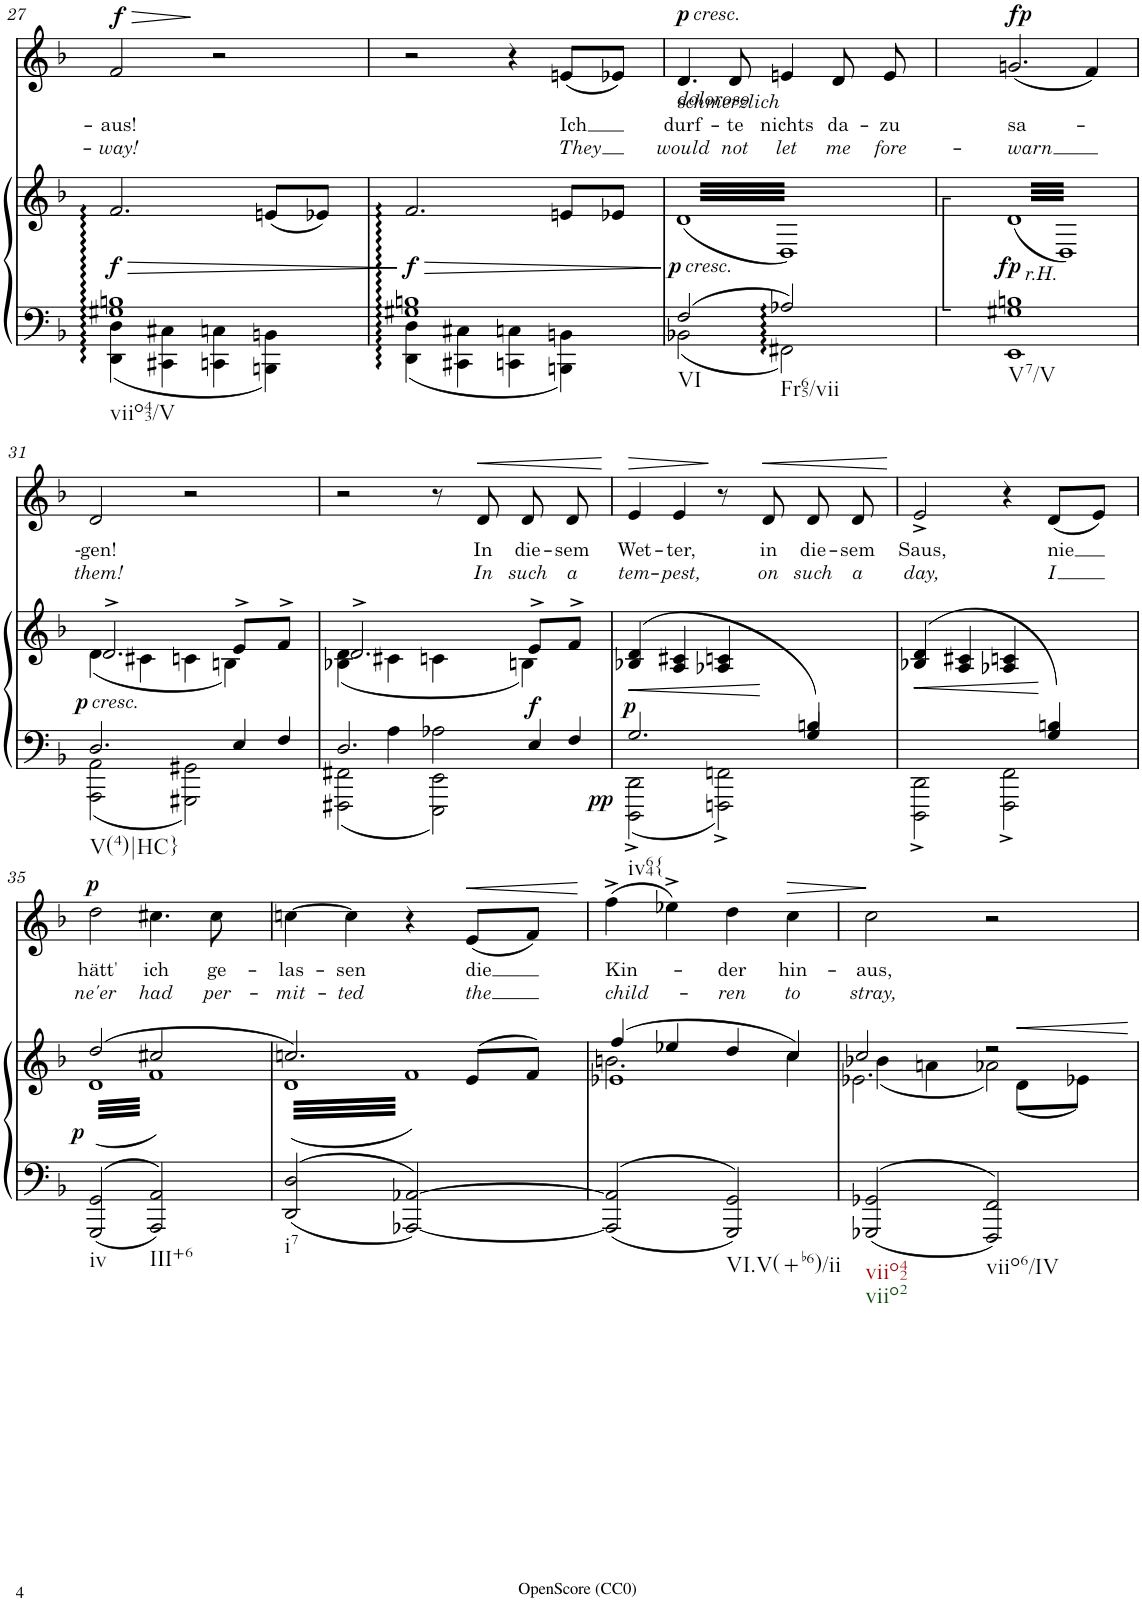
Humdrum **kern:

**kern	**kern	**dynam	**kern	**text	**text	**dynam
*part2	*part2	*part2	*part1	*part1	*part1	*part1
*staff3	*staff2	*staff2/3	*staff1	*staff1	*staff1	*staff1
*I"Piano	*	*	*I"Voice	*	*	*
*I'Pno	*	*	*	*	*	*
!!LO:PB:g=z
*clefF4	*clefG2	*	*clefG2	*	*	*
*k[b-]	*k[b-]	*	*k[b-]	*	*	*
*M4/4	*M4/4	*	*M4/4	*	*	*
=27	=27	=27	=27	=27	=27	=27
*^	*	*	*	*	*	*
!LO:TX:b:t=viio43/V	!	!	!	!	!	!	!
!	!	!	!LO:DY:a=2	!	!LO:LY:b	!LO:LY:b	!LO:HP:b
!	!	!	!	!	!	!	!LO:DY:n=1:a
1G#X 1Bn	4DD\ 4D\	2.f/	f	2f/	-aus!	-way!	> f
.	4CC#X\ 4C#X\	.	.	.	.	.	.
.	4CCn\ 4Cn\	.	.	2r	.	.	]
.	4BBBn\ 4BBn\	(8en/L	.	.	.	.	.
.	.	8e-X/J)	.	.	.	.	.
=28	=28	=28	=28	=28	=28	=28	=28
!	!	!	!LO:DY:a=2	!	!	!	!
1G#X 1Bn	4DD\ 4D\	2.f/	f	2r	.	.	.
.	4CC#X\ 4C#X\	.	.	.	.	.	.
.	4CCn\ 4Cn\	.	.	4r	.	.	.
!	!	!	!	!	!LO:LY:b	!LO:LY:b	!
.	4BBBn\ 4BBn\	8en/L	.	(8en/L	Ich	They	.
.	.	8e-X/J	.	8e-X/J)	.	.	.
=29	=29	=29	=29	=29	=29	=29	=29
!	!	!	!	!LO:TX:b:i:t=doloroso	!	!	!
!	!	!	!	!LO:TX:b:i:t=schmerzlich	!	!	!
!	!	!	!	!LO:TX:a:i:t=cresc.	!	!	!
!LO:TX:a:i:t=cresc.	!	!	!	!	!	!	!
!LO:TX:b:t=Fr65/vii	!	!	!	!	!	!	!
!	!	!	!LO:DY:a=2	!	!LO:LY:b	!LO:LY:b	!LO:DY:a
*	*	*tremolo	*	*	*	*	*
2F/	2BB-X\	(32dLLL	p	4.d/	durf-	would	p
.	.	32D)	.	.	.	.	.
.	.	32d	.	.	.	.	.
.	.	32D)	.	.	.	.	.
.	.	32d	.	.	.	.	.
.	.	32D)	.	.	.	.	.
.	.	32d	.	.	.	.	.
.	.	32D)	.	.	.	.	.
.	.	32d	.	.	.	.	.
.	.	32D)	.	.	.	.	.
.	.	32d	.	.	.	.	.
.	.	32D)	.	.	.	.	.
!	!	!	!	!	!LO:LY:b	!LO:LY:b	!
.	.	32d	.	8d/	-te	not	.
.	.	32D)	.	.	.	.	.
.	.	32d	.	.	.	.	.
.	.	32D)	.	.	.	.	.
!LO:TX:b:t=VI	!	!	!	!	!	!	!
!	!	!	!	!	!LO:LY:b	!LO:LY:b	!
2A-X/	2FF#X\	32d	.	4en/	nichts	let	.
.	.	32D)	.	.	.	.	.
.	.	32d	.	.	.	.	.
.	.	32D)	.	.	.	.	.
.	.	32d	.	.	.	.	.
.	.	32D)	.	.	.	.	.
.	.	32d	.	.	.	.	.
.	.	32D)	.	.	.	.	.
!	!	!	!	!	!LO:LY:b	!LO:LY:b	!
.	.	32d	.	8d/	da-	me	.
.	.	32D)	.	.	.	.	.
.	.	32d	.	.	.	.	.
.	.	32D)	.	.	.	.	.
!	!	!	!	!	!LO:LY:b	!LO:LY:b	!
.	.	32d	.	8e/	-zu	fore-	.
.	.	32D)	.	.	.	.	.
.	.	32d	.	.	.	.	.
.	.	32D)JJJ	.	.	.	.	.
*v	*v	*	*	*	*	*	*
=30	=30	=30	=30	=30	=30	=30
!	!LO:TX:b:i:t=r.H.	!	!	!	!	!
!LO:TX:b:t=V7/V	!	!	!	!	!	!
!	!	!LO:DY:b	!	!LO:LY:b	!LO:LY:b	!LO:DY:a
1EE 1G#X 1Bn	(32dLLL	fp	(2.gn/	sa-	-warn	fp
.	32D)	.	.	.	.	.
.	32d	.	.	.	.	.
.	32D)	.	.	.	.	.
.	32d	.	.	.	.	.
.	32D)	.	.	.	.	.
.	32d	.	.	.	.	.
.	32D)	.	.	.	.	.
.	32d	.	.	.	.	.
.	32D)	.	.	.	.	.
.	32d	.	.	.	.	.
.	32D)	.	.	.	.	.
.	32d	.	.	.	.	.
.	32D)	.	.	.	.	.
.	32d	.	.	.	.	.
.	32D)	.	.	.	.	.
.	32d	.	.	.	.	.
.	32D)	.	.	.	.	.
.	32d	.	.	.	.	.
.	32D)	.	.	.	.	.
.	32d	.	.	.	.	.
.	32D)	.	.	.	.	.
.	32d	.	.	.	.	.
.	32D)	.	.	.	.	.
.	32d	.	4f/)	.	.	.
.	32D)	.	.	.	.	.
.	32d	.	.	.	.	.
.	32D)	.	.	.	.	.
.	32d	.	.	.	.	.
.	32D)	.	.	.	.	.
.	32d	.	.	.	.	.
.	32D)JJJ	.	.	.	.	.
*	*Xtremolo	*	*	*	*	*
!!LO:LB:g=z
=31	=31	=31	=31	=31	=31	=31
*^	*^	*	*	*	*	*
!	!	!LO:TX:b:i:t=cresc.	!	!	!	!	!	!
!LO:TX:b:t=V(4)|HC}	!	!	!	!	!	!	!	!
!	!	!	!	!LO:DY:b	!	!LO:LY:b	!LO:LY:b	!
2.D/	2AAA\ 2AA\	2.d^/	(4d\	p	2d/	-gen!	them!	.
.	.	.	.	.	.	.	.	.
.	.	.	.	.	.	.	.	.
.	.	.	.	.	.	.	.	.
.	.	.	.	.	.	.	.	.
.	.	.	.	.	.	.	.	.
.	.	.	.	.	.	.	.	.
.	.	.	.	.	.	.	.	.
.	.	.	4c#X\	.	.	.	.	.
.	.	.	.	.	.	.	.	.
.	.	.	.	.	.	.	.	.
.	.	.	.	.	.	.	.	.
.	.	.	.	.	.	.	.	.
.	.	.	.	.	.	.	.	.
.	.	.	.	.	.	.	.	.
.	.	.	.	.	.	.	.	.
.	2GGG#X\ 2GG#X\	.	4cn\	.	2r	.	.	.
8E/L	.	8e^/L	4Bn\)	.	.	.	.	.
8F/J	.	8f^/J	.	.	.	.	.	.
=32	=32	=32	=32	=32	=32	=32	=32	=32
*	*^	*	*	*	*	*	*	*
2.D/	2FFF#X\ 2FF#X\	4ryy	2.d^/	(4B-X\ 4d\	.	2r	.	.	.
.	.	4A\	.	4c#X\	.	.	.	.	.
.	2EEE\ 2EE\	2A-X\	.	4cn\	.	8r	.	.	.
!	!	!	!	!	!	!	!LO:LY:b	!LO:LY:b	!LO:HP:b
.	.	.	.	.	.	8d/	In	In	<
!	!	!	!	!	!LO:DY:a=2	!	!LO:LY:b	!LO:LY:b	!
8E/L	.	.	8e^/L	4Bn\)	f	8d/	die-	such	.
!	!	!	!	!	!LO:DY:b=2	!	!LO:LY:b	!LO:LY:b	!
8F/J	.	.	8f^/J	.	pp	8d/	-sem	a	.
*v	*v	*v	*	*	*	*	*	*	*
*	*v	*v	*	*	*	*	*
.	.	.	.	.	.	[
=33	=33	=33	=33	=33	=33	=33
*^	*	*	*	*	*	*
*	*^	*	*	*	*	*	*
!LO:TX:b:t=iv64{	!	!	!	!	!	!	!	!
!	!	!	!	!LO:HP:b	!	!LO:LY:b	!LO:LY:b	!LO:HP:b
!	!	!	!	!LO:DY:n=1:a=2	!	!	!	!
2.ryy	2.G/	2DDD\^ 2DD\^	(>4B-X/ 4d/	< p	4e/	Wet-	tem-	>
!	!	!	!	!	!	!LO:LY:b	!LO:LY:b	!
.	.	.	4A/ 4c#X/	.	4e/	-ter,	-pest,	.
.	.	2FFFn\^ 2FFn\^	4A-X/ 4cn/	.	8r	.	.	]
!	!	!	!	!	!	!LO:LY:b	!LO:LY:b	!LO:HP:b
.	.	.	.	.	8d/	in	on	<
!	!	!	!	!	!	!LO:LY:b	!LO:LY:b	!
4Bn/)	4G/	.	4ryy	[	8d/	die-	such	.
!	!	!	!	!	!	!LO:LY:b	!LO:LY:b	!
.	.	.	.	.	8d/	-sem	a	.
*v	*v	*v	*	*	*	*	*	*
.	.	.	.	.	.	[
=34	=34	=34	=34	=34	=34	=34
*^	*	*	*	*	*	*
!	!	!	!LO:HP:b	!	!LO:LY:b	!LO:LY:b	!
2.ryy	2DDD\^< 2DD\^<	(>4B-X/ 4d/	<	2e^/	Saus,	day,	.
.	.	4A/ 4c#X/	.	.	.	.	.
.	2FFF\^< 2FF\^<	4A-X/ 4cn/	.	4r	.	.	.
!	!	!	!	!	!LO:LY:b	!LO:LY:b	!
4G/ 4Bn/)	.	4ryy	[	(8d/L	nie	I	.
.	.	.	.	8e/J)	.	.	.
*v	*v	*	*	*	*	*	*
!!LO:LB:g=z
=35	=35	=35	=35	=35	=35	=35
*	*^	*	*	*	*	*
!LO:TX:b:t=iv	!	!	!	!	!	!	!
!	!	!	!LO:DY:a=2	!	!LO:LY:b	!LO:LY:b	!LO:DY:a
*	*tremolo	*	*	*	*	*	*
2GGG/ 2GG/	(2dd/	(32dLLL	p	2dd\	hätt'	ne'er	p
.	.	32f)	.	.	.	.	.
.	.	32d	.	.	.	.	.
.	.	32f)	.	.	.	.	.
.	.	32d	.	.	.	.	.
.	.	32f)	.	.	.	.	.
.	.	32d	.	.	.	.	.
.	.	32f)	.	.	.	.	.
.	.	32d	.	.	.	.	.
.	.	32f)	.	.	.	.	.
.	.	32d	.	.	.	.	.
.	.	32f)	.	.	.	.	.
.	.	32d	.	.	.	.	.
.	.	32f)	.	.	.	.	.
.	.	32d	.	.	.	.	.
.	.	32f)	.	.	.	.	.
!LO:TX:b:t=III+6	!	!	!	!	!	!	!
!	!	!	!	!	!LO:LY:b	!LO:LY:b	!
2AAA/ 2AA/	2cc#X/	32d	.	4.cc#X\	ich	had	.
.	.	32f)	.	.	.	.	.
.	.	32d	.	.	.	.	.
.	.	32f)	.	.	.	.	.
.	.	32d	.	.	.	.	.
.	.	32f)	.	.	.	.	.
.	.	32d	.	.	.	.	.
.	.	32f)	.	.	.	.	.
.	.	32d	.	.	.	.	.
.	.	32f)	.	.	.	.	.
.	.	32d	.	.	.	.	.
.	.	32f)	.	.	.	.	.
!	!	!	!	!	!LO:LY:b	!LO:LY:b	!
.	.	32d	.	8cc#\	ge-	per-	.
.	.	32f)	.	.	.	.	.
.	.	32d	.	.	.	.	.
.	.	32f)JJJ	.	.	.	.	.
=36	=36	=36	=36	=36	=36	=36	=36
!LO:TX:b:t=i7	!	!	!	!	!	!	!
!	!	!	!	!	!LO:LY:b	!LO:LY:b	!
2DD/ 2D/	2.ccn/)	(32dLLL	.	[4ccn\	-las-	-mit-	.
.	.	32f)	.	.	.	.	.
.	.	32d	.	.	.	.	.
.	.	32f)	.	.	.	.	.
.	.	32d	.	.	.	.	.
.	.	32f)	.	.	.	.	.
.	.	32d	.	.	.	.	.
.	.	32f)	.	.	.	.	.
!	!	!	!	!	!LO:LY:b	!LO:LY:b	!
.	.	32d	.	4cc\]	-sen	-ted	.
.	.	32f)	.	.	.	.	.
.	.	32d	.	.	.	.	.
.	.	32f)	.	.	.	.	.
.	.	32d	.	.	.	.	.
.	.	32f)	.	.	.	.	.
.	.	32d	.	.	.	.	.
.	.	32f)	.	.	.	.	.
[2AAA-X/ [2AA-X/	.	32d	.	4r	.	.	.
.	.	32f)	.	.	.	.	.
.	.	32d	.	.	.	.	.
.	.	32f)	.	.	.	.	.
.	.	32d	.	.	.	.	.
.	.	32f)	.	.	.	.	.
.	.	32d	.	.	.	.	.
.	.	32f)	.	.	.	.	.
!	!	!	!	!	!LO:LY:b	!LO:LY:b	!LO:HP:b
.	(8e/L	32d	.	(8e/L	die	the	<
.	.	32f)	.	.	.	.	.
.	.	32d	.	.	.	.	.
.	.	32f)	.	.	.	.	.
.	8f/J)	32d	.	8f/J)	.	.	.
.	.	32f)	.	.	.	.	.
.	.	32d	.	.	.	.	.
.	.	32f)JJJ	.	.	.	.	.
*	*Xtremolo	*	*	*	*	*	*
*	*v	*v	*	*	*	*	*
.	.	.	.	.	.	[
=37	=37	=37	=37	=37	=37	=37
*	*^	*	*	*	*	*
*	*	*^	*	*	*	*	*
!	!	!	!	!	!	!LO:LY:b	!LO:LY:b	!
2AAA-/] 2AA-/]	(4ff/	2.bn\	1e-X	.	(4ff^\	Kin-	child-	.
.	.	.	.	.	.	.	.	.
.	.	.	.	.	.	.	.	.
.	.	.	.	.	.	.	.	.
.	.	.	.	.	.	.	.	.
.	.	.	.	.	.	.	.	.
.	.	.	.	.	.	.	.	.
.	.	.	.	.	.	.	.	.
.	4ee-X/	.	.	.	4ee-X^\)	.	.	.
.	.	.	.	.	.	.	.	.
.	.	.	.	.	.	.	.	.
.	.	.	.	.	.	.	.	.
.	.	.	.	.	.	.	.	.
.	.	.	.	.	.	.	.	.
.	.	.	.	.	.	.	.	.
.	.	.	.	.	.	.	.	.
!LO:TX:b:t=VI.V(+b6)/ii	!	!	!	!	!	!	!	!
!	!	!	!	!	!	!LO:LY:b	!LO:LY:b	!
2GGG/ 2GG/	4dd/	.	.	.	4dd\	-der	-ren	.
!	!	!	!	!	!	!LO:LY:b	!LO:LY:b	!LO:HP:b
.	4cc/)	4cc\	.	.	4cc\	hin-	to	>
*	*v	*v	*v	*	*	*	*	*
.	.	.	.	.	.	]
=38	=38	=38	=38	=38	=38	=38
*	*^	*	*	*	*	*
*	*	*^	*	*	*	*	*
!LO:TX:b:t=viio42	!	!	!	!	!	!	!	!
!LO:TX:b:t=viio2	!	!	!	!	!	!	!	!
!	!	!	!	!	!	!LO:LY:b	!LO:LY:b	!
2GGG-X/ 2GG-X/	2cc/	(4b-X\	2.e-X\	.	2cc\	-aus,	stray,	.
.	.	4an\	.	.	.	.	.	.
!LO:TX:b:t=viio6/IV	!	!	!	!	!	!	!	!
2FFF/ 2FF/	2r	2a-X\)	.	.	2r	.	.	.
.	.	.	(8d\L	.	.	.	.	.
.	.	.	8e-X\J)	.	.	.	.	.
*	*v	*v	*v	*	*	*	*	*
=	=	=	=	=	=	=
*-	*-	*-	*-	*-	*-	*-
